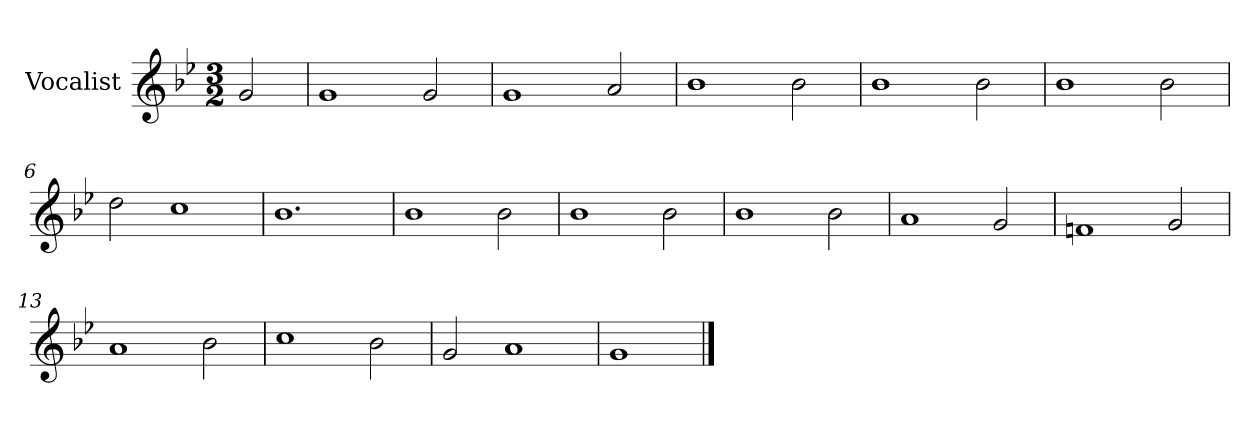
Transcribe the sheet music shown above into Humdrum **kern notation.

**kern
*part1
*staff1
*I"Vocalist
*k[b-e-]
*g:
*M3/2
=
2g
=1
1g
2g
=2
1g
2a
=3
1b-
2b-
=4
1b-
2b-
=5
1b-
2b-
=6
2dd
1cc
=7
1.b-
=8
1b-
2b-
=9
1b-
2b-
=10
1b-
2b-
=11
1a
2g
=12
1fn
2g
=13
1a
2b-
=14
1cc
2b-
=15
2g
1a
=16
1g
==
*-
